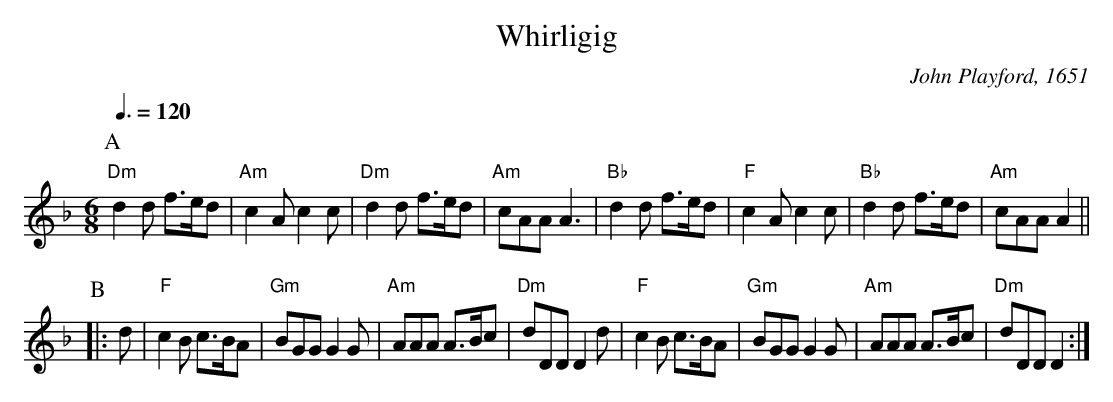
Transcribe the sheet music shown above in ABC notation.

X:1
T:Whirligig
C:John Playford, 1651
Q:3/8=120
M:6/8
L:1/8
K:F
P:A
"Dm"d2 d f>ed | "Am"c2 A c2 c | "Dm"d2 d f>ed | "Am"cAA A3 |\
"Bb"d2 d f>ed | "F"c2 A c2 c | "Bb"d2 d f>ed | "Am"cAA A2 ||
P:B
|: d | "F"c2 B c>BA | "Gm"BGG G2 G | "Am"AAA A>Bc | "Dm"dDD D2 d |\
"F"c2 B c>BA | "Gm"BGG G2 G | "Am"AAA A>Bc | "Dm"dDD D2 :|
